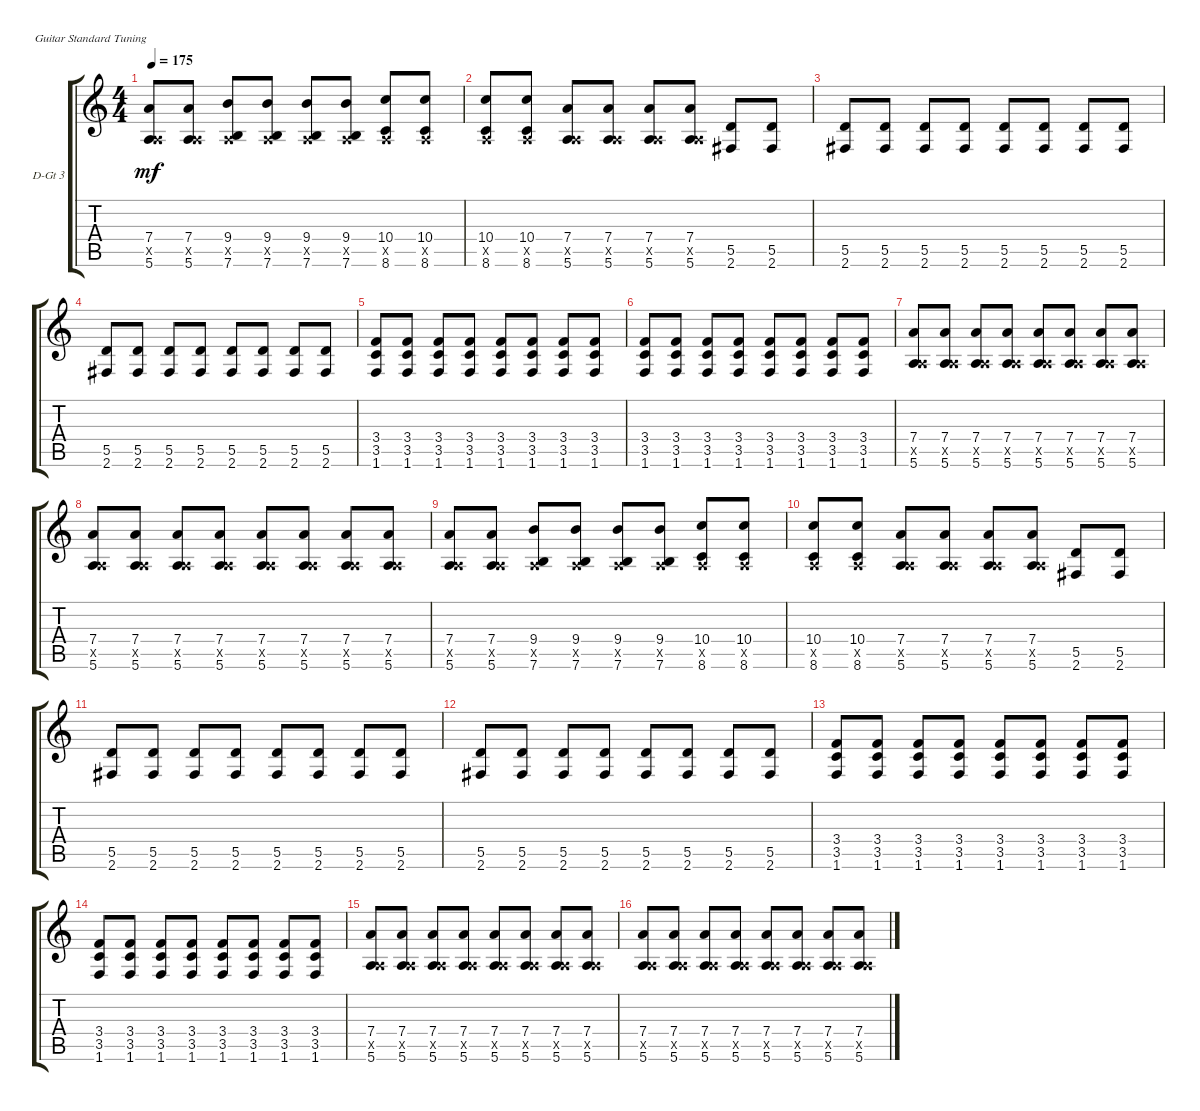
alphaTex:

\defaultSystemsLayout 4
\bracketExtendMode groupsimilarinstruments
\firstSystemTrackNameOrientation horizontal
\otherSystemsTrackNameOrientation horizontal
\track ("Distortion Guitar 3" "D-Gt 3") {instrument distortionguitar}
\staff {score tabs}
\tuning (E4 B3 G3 D3 A2 E2)
\ts (4 4)
\tempo 175
\clef g2
\scale
0.333333
\ks c
(5.6 0.5{x} 7.4).8{dy mf} (5.6 0.5{x} 7.4).8 (7.6 0.5{x} 9.4).8 (7.6 0.5{x} 9.4).8 (7.6 0.5{x} 9.4).8 (7.6 0.5{x} 9.4).8 (8.6 0.5{x} 10.4).8 (8.6 0.5{x} 10.4).8 |
\scale
0.333333 (8.6 0.5{x} 10.4).8 (8.6 0.5{x} 10.4).8 (5.6 0.5{x} 7.4).8 (5.6 0.5{x} 7.4).8 (5.6 0.5{x} 7.4).8 (5.6 0.5{x} 7.4).8 (2.6 5.5).8 (2.6 5.5).8 |
\scale
0.333333 (2.6 5.5).8 (2.6 5.5).8 (2.6 5.5).8 (2.6 5.5).8 (2.6 5.5).8 (2.6 5.5).8 (2.6 5.5).8 (2.6 5.5).8 |
\scale
0.333333 (2.6 5.5).8 (2.6 5.5).8 (2.6 5.5).8 (2.6 5.5).8 (2.6 5.5).8 (2.6 5.5).8 (2.6 5.5).8 (2.6 5.5).8 |
\scale
0.333333 (1.6 3.4 3.5).8 (1.6 3.4 3.5).8 (1.6 3.4 3.5).8 (1.6 3.4 3.5).8 (1.6 3.4 3.5).8 (1.6 3.4 3.5).8 (1.6 3.4 3.5).8 (1.6 3.4 3.5).8 |
\scale
0.333333 (1.6 3.4 3.5).8 (1.6 3.4 3.5).8 (1.6 3.4 3.5).8 (1.6 3.4 3.5).8 (1.6 3.4 3.5).8 (1.6 3.4 3.5).8 (1.6 3.4 3.5).8 (1.6 3.4 3.5).8 |
\scale
0.333333 (5.6 0.5{x} 7.4).8 (5.6 0.5{x} 7.4).8 (5.6 0.5{x} 7.4).8 (5.6 0.5{x} 7.4).8 (5.6 0.5{x} 7.4).8 (5.6 0.5{x} 7.4).8 (5.6 0.5{x} 7.4).8 (5.6 0.5{x} 7.4).8 |
\scale
0.333333 (5.6 0.5{x} 7.4).8 (5.6 0.5{x} 7.4).8 (5.6 0.5{x} 7.4).8 (5.6 0.5{x} 7.4).8 (5.6 0.5{x} 7.4).8 (5.6 0.5{x} 7.4).8 (5.6 0.5{x} 7.4).8 (5.6 0.5{x} 7.4).8 |
\scale
0.333333 (5.6 0.5{x} 7.4).8 (5.6 0.5{x} 7.4).8 (7.6 0.5{x} 9.4).8 (7.6 0.5{x} 9.4).8 (7.6 0.5{x} 9.4).8 (7.6 0.5{x} 9.4).8 (8.6 0.5{x} 10.4).8 (8.6 0.5{x} 10.4).8 |
\scale
0.333333 (8.6 0.5{x} 10.4).8 (8.6 0.5{x} 10.4).8 (5.6 0.5{x} 7.4).8 (5.6 0.5{x} 7.4).8 (5.6 0.5{x} 7.4).8 (5.6 0.5{x} 7.4).8 (2.6 5.5).8 (2.6 5.5).8 |
\scale
0.333333 (2.6 5.5).8 (2.6 5.5).8 (2.6 5.5).8 (2.6 5.5).8 (2.6 5.5).8 (2.6 5.5).8 (2.6 5.5).8 (2.6 5.5).8 |
\scale
0.333333 (2.6 5.5).8 (2.6 5.5).8 (2.6 5.5).8 (2.6 5.5).8 (2.6 5.5).8 (2.6 5.5).8 (2.6 5.5).8 (2.6 5.5).8 |
\scale
0.333333 (1.6 3.4 3.5).8 (1.6 3.4 3.5).8 (1.6 3.4 3.5).8 (1.6 3.4 3.5).8 (1.6 3.4 3.5).8 (1.6 3.4 3.5).8 (1.6 3.4 3.5).8 (1.6 3.4 3.5).8 |
\scale
0.333333 (1.6 3.4 3.5).8 (1.6 3.4 3.5).8 (1.6 3.4 3.5).8 (1.6 3.4 3.5).8 (1.6 3.4 3.5).8 (1.6 3.4 3.5).8 (1.6 3.4 3.5).8 (1.6 3.4 3.5).8 |
\scale
0.333333 (5.6 0.5{x} 7.4).8 (5.6 0.5{x} 7.4).8 (5.6 0.5{x} 7.4).8 (5.6 0.5{x} 7.4).8 (5.6 0.5{x} 7.4).8 (5.6 0.5{x} 7.4).8 (5.6 0.5{x} 7.4).8 (5.6 0.5{x} 7.4).8 |
\scale
0.333333 (5.6 0.5{x} 7.4).8 (5.6 0.5{x} 7.4).8 (5.6 0.5{x} 7.4).8 (5.6 0.5{x} 7.4).8 (5.6 0.5{x} 7.4).8 (5.6 0.5{x} 7.4).8 (5.6 0.5{x} 7.4).8 (5.6 0.5{x} 7.4).8
